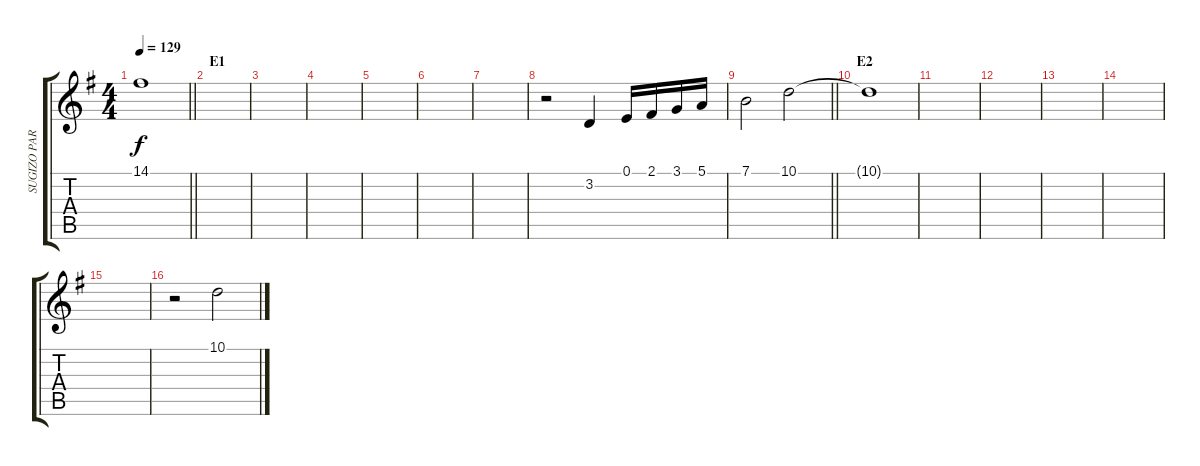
\track ("SUGIZO PART 1" "SUGIZO PAR") {instrument violin}
\staff {score tabs}
\tuning (E4 B3 G3 D3 A2 E2) {hide}
\ts (4 4)
\tempo 129
\clef g2
\barLineRight lightlight
\ks g
14.1.1{dy f} |
\section ("" "E1")
|
|
|
|
|
|
r.2{volume 10 instrument violin} 3.2.4 0.1.16 2.1.16 3.1.16 5.1.16 |
\barLineRight lightlight
7.1.2 10.1.2 |
\section ("" "E2")
10.1{t}.1 |
|
|
|
|
|
r.2 10.1.2
